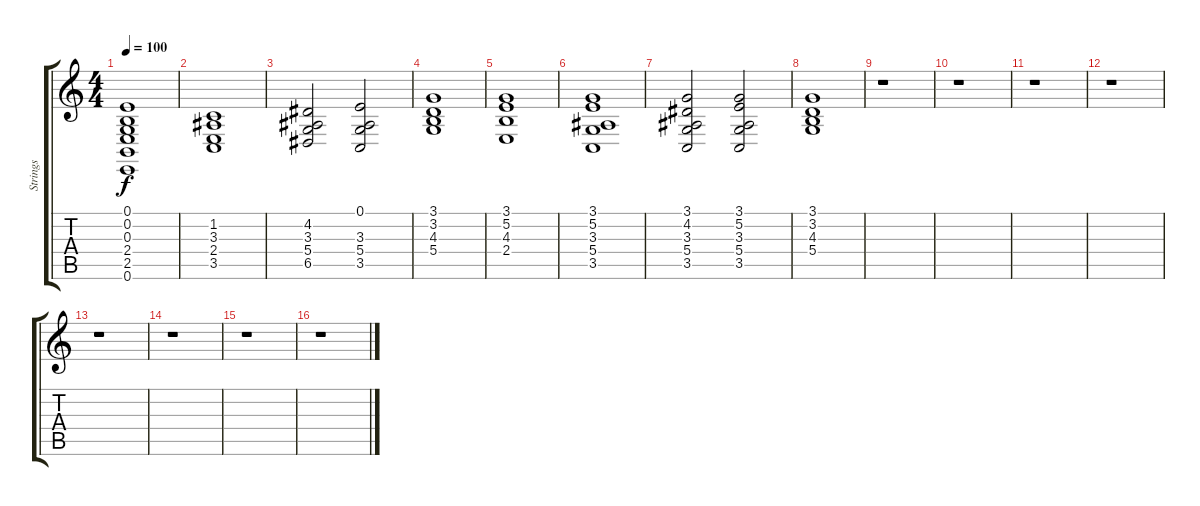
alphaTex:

\track ("Strings" "Strings") {instrument stringensemble1}
\staff {score tabs}
\tuning (E4 B3 G3 D3 A2 E2) {hide}
\ts (4 4)
\tempo 100
\clef g2
\ks c
(0.1 0.2 0.3 2.4 2.5 0.6).1{dy f instrument stringensemble1} |
(1.2 3.3 2.4 3.5).1 |
(4.2 3.3 5.4 6.5).2 (0.1 3.3 5.4 3.5).2 |
(3.1 3.2 4.3 5.4).1 |
(3.1 5.2 4.3 2.4).1 |
(3.1 5.2 3.3 5.4 3.5).1 |
(3.1 4.2 3.3 5.4 3.5).2 (3.1 5.2 3.3 5.4 3.5).2 |
(3.1 3.2 4.3 5.4).1 |
r.1 |
r.1 |
r.1 |
r.1 |
r.1 |
r.1 |
r.1 |
r.1
